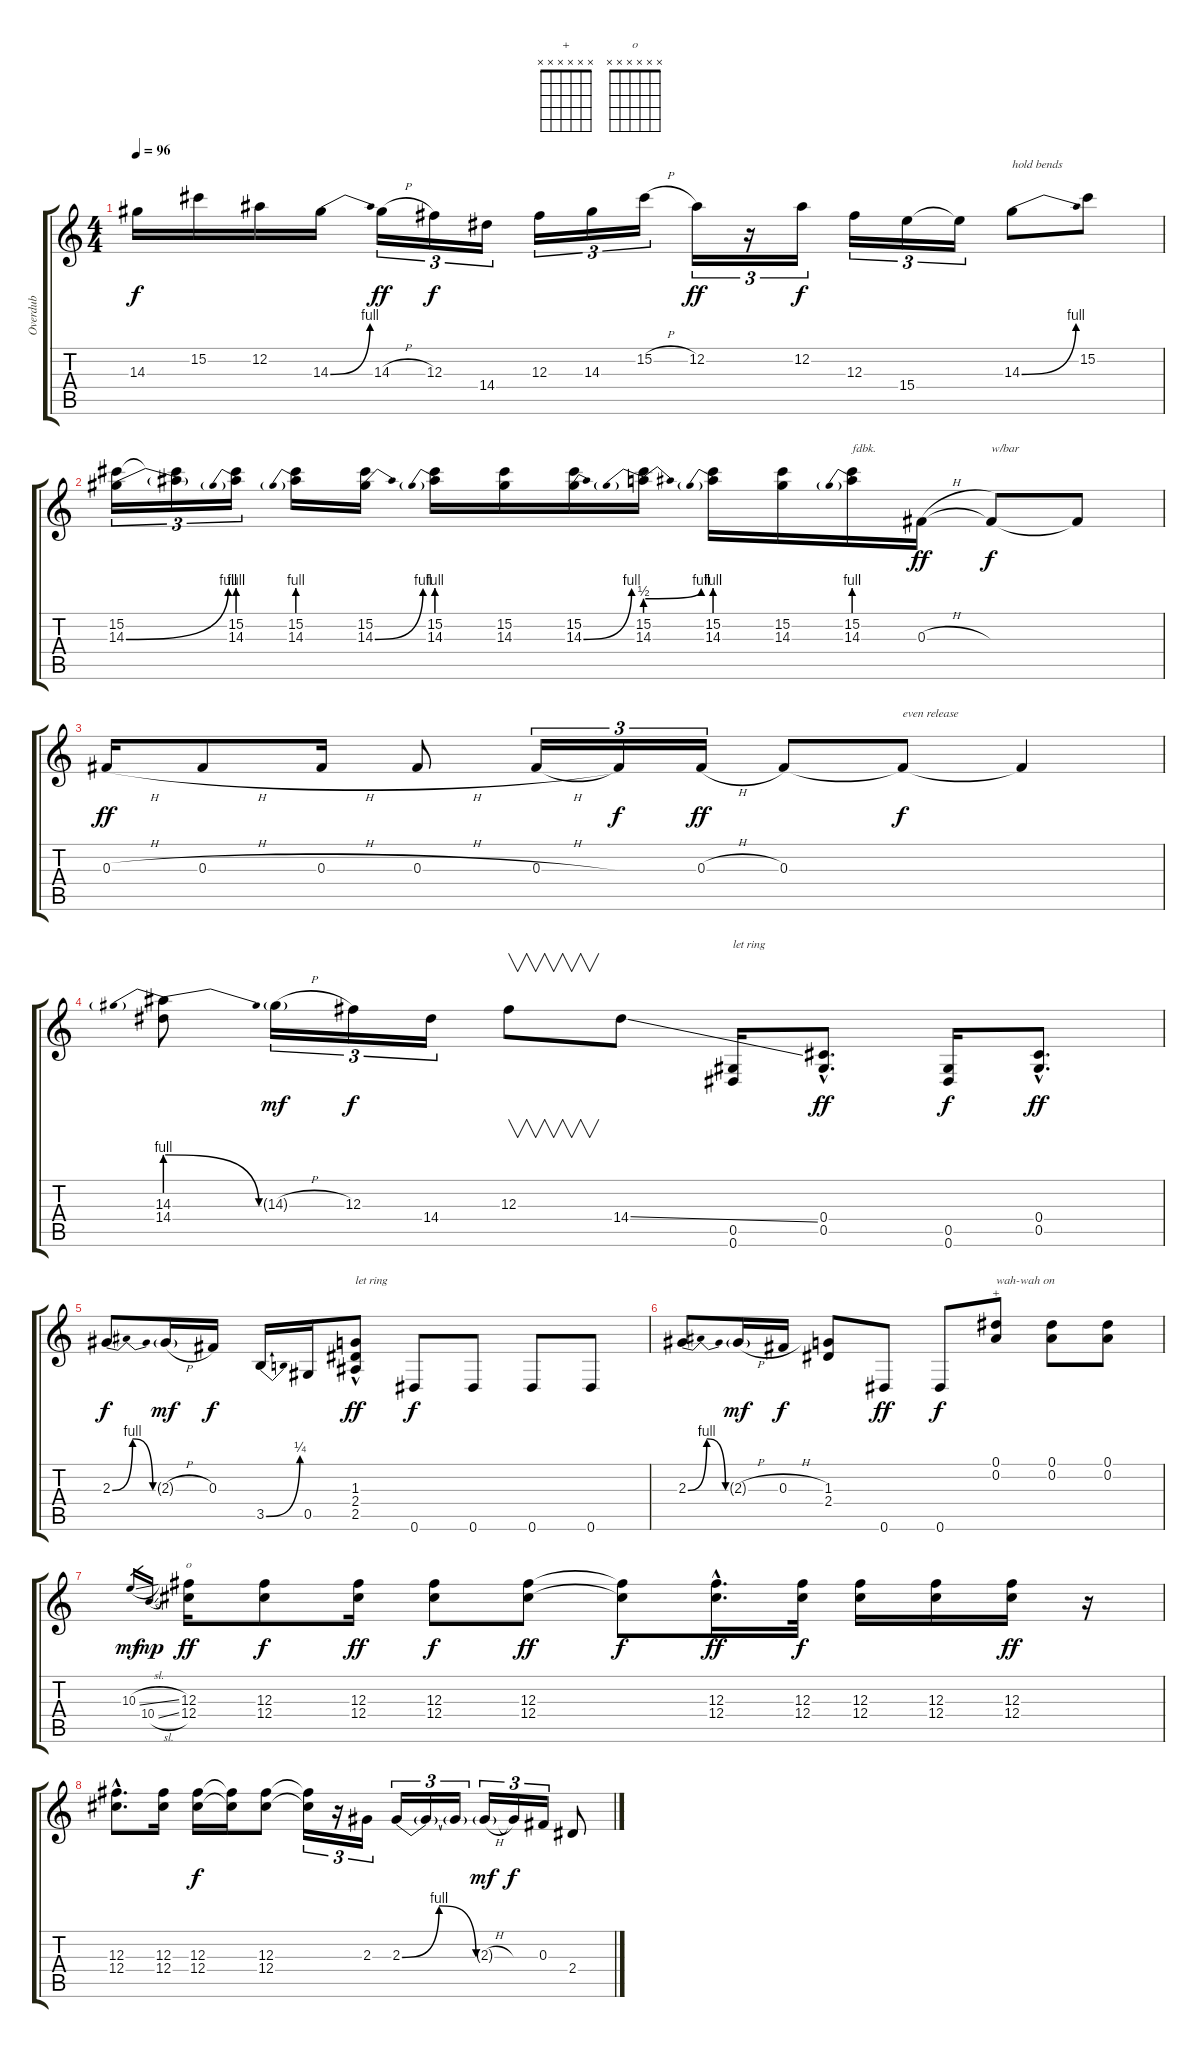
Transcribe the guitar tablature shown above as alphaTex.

\track ("Overdub" "Overdub") {instrument fretlessbass}
\staff {score tabs}
\tuning (Eb4 Bb3 Gb3 Db3 Ab2 Eb2) {hide}
\chord ("+" x x x x x x) {firstfret 0}
\chord ("o" x x x x x x) {firstfret 0}
\ts (4 4)
\tempo 96
\clef g2
\ks c
14.3{t}.16{dy f} 15.2.16 12.2.16 14.3{be (bend 0 0 60 4)}.16 14.3{h}.16{tu (3 2) dy ff} 12.3.16{tu (3 2) dy f} 14.4.16{tu (3 2)} 12.3.16{tu (3 2)} 14.3.16{tu (3 2)} 15.2{h}.16{tu (3 2)} 12.2.16{tu (3 2) dy ff} r.16{tu (3 2)} 12.2.16{tu (3 2) dy f} 12.3.16{tu (3 2)} 15.4.16{tu (3 2)} 15.4{t}.16{tu (3 2)} 14.3{be (bend 0 0 60 4)}.8{txt "hold bends"} 15.2.8 |
(15.2 14.3{be (bend 0 0 60 4)}).16{tu (3 2)} (15.2{t} 14.3{t}).16{tu (3 2)} (15.2 14.3{be (prebend 0 4 60 4)}).16{tu (3 2)} (15.2 14.3{be (prebend 0 4 60 4)}).16 (15.2 14.3{be (bend 0 0 60 4)}).16 (15.2 14.3{be (prebend 0 4 60 4)}).16 (15.2 14.3).16 (15.2 14.3{be (bend 0 0 60 4)}).16 (15.2 14.3{be (prebendbend 0 2 60 4)}).16 (15.2 14.3{be (prebend 0 4 60 4)}).16 (15.2 14.3).16 (15.2 14.3{be (prebend 0 4 60 4)}).16{txt "fdbk."} 0.3{h}.16{dy ff} 0.3{t}.8{txt "w/bar" dy f} 0.3{t}.8 |
0.3{h}.16{dy ff} 0.3{h}.8 0.3{h}.16 0.3{h}.8 0.3{h}.16{tu (3 2)} 0.3{t}.16{tu (3 2) dy f} 0.3{h}.16{tu (3 2) dy ff} 0.3.8 0.3{t}.8{txt "even release" dy f} 0.3{t}.4 |
(14.3{be (prebendrelease 0 4 60 0)} 14.4).8 14.3{h g}.16{tu (3 2) dy mf} 12.3.16{tu (3 2) dy f} 14.4.16{tu (3 2)} 12.3.8{v} 14.4{ss}.8 (0.5 0.6).16{txt "let ring"} (0.4{hac} 0.5{hac}).8{d dy ff} (0.5 0.6).16{dy f} (0.4{hac} 0.5{hac}).8{d dy ff} |
2.3{be (bendrelease 0 0 15 4 30 4 60 0)}.8{dy f} 2.3{h g}.16{dy mf} 0.3.16{dy f} 3.5{be (bend 0 0 60 1)}.16 0.5.16 (1.3{hac} 2.4{hac} 2.5{hac}).8{txt "let ring" dy ff} 0.6.8{dy f} 0.6.8 0.6.8 0.6.8 |
2.3{be (bendrelease 0 0 15 4 30 4 60 0)}.8 2.3{h g}.16{dy mf} 0.3{h}.16{dy f} (1.3 2.4).8 0.6.8{dy ff} 0.6.8{dy f} (0.1 0.2).8{ch "+" txt "wah-wah on"} (0.1 0.2).8 (0.1 0.2).8 |
10.3{sl}.16{gr dy mf} 10.4{sl}.16{gr dy mp} (12.3 12.4).16{ch "o" dy ff} (12.3 12.4).8{dy f} (12.3 12.4).16{dy ff} (12.3 12.4).8{dy f} (12.3 12.4).8{dy ff} (12.3{t} 12.4{t}).8{dy f} (12.3{hac} 12.4{hac}).16{d dy ff} (12.3 12.4).32{dy f} (12.3 12.4).16 (12.3 12.4).16 (12.3 12.4).16{dy ff} r.16 |
(12.3{hac} 12.4{hac}).8{d} (12.3 12.4).16 (12.3 12.4).16{dy f} (12.3{t} 12.4{t}).16 (12.3 12.4).8 (12.3{t} 12.4{t}).16{tu (3 2)} r.16{tu (3 2)} 2.3.16{tu (3 2)} 2.3{be (bendrelease 0 0 10 4 25 4 60 0)}.16{tu (3 2)} 2.3{t}.16{tu (3 2)} 2.3{t}.16{tu (3 2)} 2.3{h g}.16{tu (3 2) dy mf} 2.3{t}.16{tu (3 2) dy f} 0.3.16{tu (3 2)} 2.4.8
